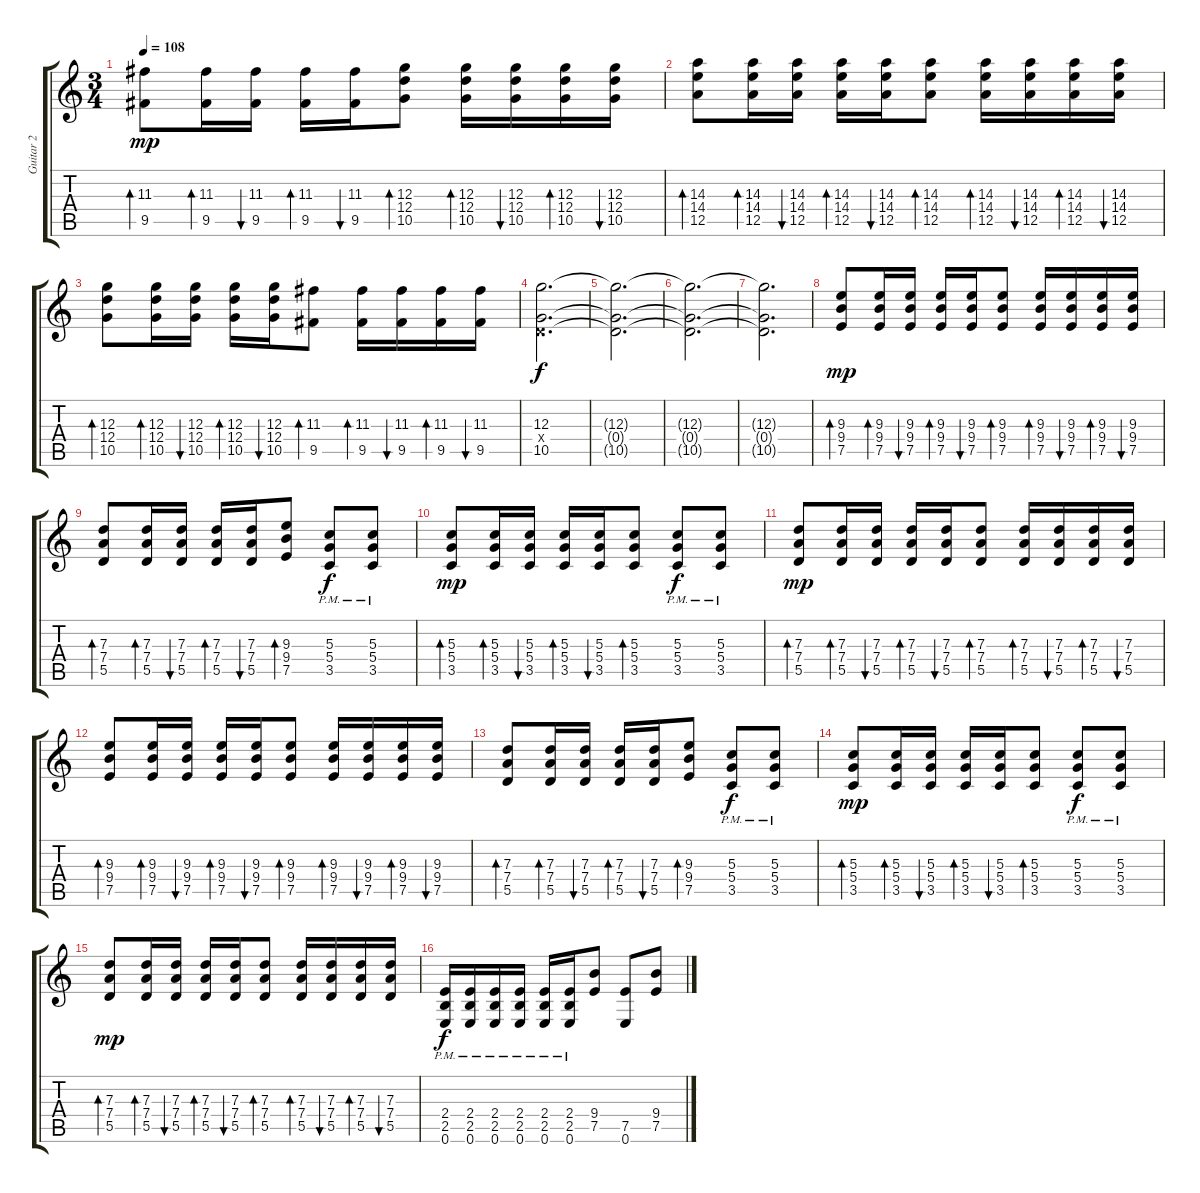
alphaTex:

\track ("Guitar 2" "Guitar 2") {instrument acousticguitarsteel}
\staff {score tabs}
\tuning (E4 B3 G3 D3 A2 E2) {hide}
\ts (3 4)
\tempo 108
\clef g2
\ks c
(11.3 9.5).8{bd 120 dy mp} (11.3 9.5).16{bd 120} (11.3 9.5).16{bu 120} (11.3 9.5).16{bd 120} (11.3 9.5).16{bu 120} (12.3 12.4 10.5).8{bd 120} (12.3 12.4 10.5).16{bd 120} (12.3 12.4 10.5).16{bu 120} (12.3 12.4 10.5).16{bd 120} (12.3 12.4 10.5).16{bu 120} |
(14.3 14.4 12.5).8{bd 120} (14.3 14.4 12.5).16{bd 120} (14.3 14.4 12.5).16{bu 120} (14.3 14.4 12.5).16{bd 120} (14.3 14.4 12.5).16{bu 120} (14.3 14.4 12.5).8{bd 120} (14.3 14.4 12.5).16{bd 120} (14.3 14.4 12.5).16{bu 120} (14.3 14.4 12.5).16{bd 120} (14.3 14.4 12.5).16{bu 120} |
(12.3 12.4 10.5).8{bd 120} (12.3 12.4 10.5).16{bd 120} (12.3 12.4 10.5).16{bu 120} (12.3 12.4 10.5).16{bd 120} (12.3 12.4 10.5).16{bu 120} (11.3 9.5).8{bd 120} (11.3 9.5).16{bd 120} (11.3 9.5).16{bu 120} (11.3 9.5).16{bd 120} (11.3 9.5).16{bu 120} |
(12.3 0.4{x} 10.5).2{d dy f} |
(12.3{t} 0.4{t} 10.5{t}).2{d} |
(12.3{t} 0.4{t} 10.5{t}).2{d} |
(12.3{t} 0.4{t} 10.5{t}).2{d} |
(9.3 9.4 7.5).8{bd 120 dy mp} (9.3 9.4 7.5).16{bd 120} (9.3 9.4 7.5).16{bu 120} (9.3 9.4 7.5).16{bd 120} (9.3 9.4 7.5).16{bu 120} (9.3 9.4 7.5).8{bd 120} (9.3 9.4 7.5).16{bd 120} (9.3 9.4 7.5).16{bu 120} (9.3 9.4 7.5).16{bd 120} (9.3 9.4 7.5).16{bu 120} |
(7.3 7.4 5.5).8{bd 120} (7.3 7.4 5.5).16{bd 120} (7.3 7.4 5.5).16{bu 120} (7.3 7.4 5.5).16{bd 120} (7.3 7.4 5.5).16{bu 120} (9.3 9.4 7.5).8{bd 120} (5.3{pm} 5.4{pm} 3.5{pm}).8{dy f} (5.3{pm} 5.4{pm} 3.5{pm}).8 |
(5.3 5.4 3.5).8{bd 120 dy mp} (5.3 5.4 3.5).16{bd 120} (5.3 5.4 3.5).16{bu 120} (5.3 5.4 3.5).16{bd 120} (5.3 5.4 3.5).16{bu 120} (5.3 5.4 3.5).8{bd 120} (5.3{pm} 5.4{pm} 3.5{pm}).8{dy f} (5.3{pm} 5.4{pm} 3.5{pm}).8 |
(7.3 7.4 5.5).8{bd 120 dy mp} (7.3 7.4 5.5).16{bd 120} (7.3 7.4 5.5).16{bu 120} (7.3 7.4 5.5).16{bd 120} (7.3 7.4 5.5).16{bu 120} (7.3 7.4 5.5).8{bd 120} (7.3 7.4 5.5).16{bd 120} (7.3 7.4 5.5).16{bu 120} (7.3 7.4 5.5).16{bd 120} (7.3 7.4 5.5).16{bu 120} |
(9.3 9.4 7.5).8{bd 120} (9.3 9.4 7.5).16{bd 120} (9.3 9.4 7.5).16{bu 120} (9.3 9.4 7.5).16{bd 120} (9.3 9.4 7.5).16{bu 120} (9.3 9.4 7.5).8{bd 120} (9.3 9.4 7.5).16{bd 120} (9.3 9.4 7.5).16{bu 120} (9.3 9.4 7.5).16{bd 120} (9.3 9.4 7.5).16{bu 120} |
(7.3 7.4 5.5).8{bd 120} (7.3 7.4 5.5).16{bd 120} (7.3 7.4 5.5).16{bu 120} (7.3 7.4 5.5).16{bd 120} (7.3 7.4 5.5).16{bu 120} (9.3 9.4 7.5).8{bd 120} (5.3{pm} 5.4{pm} 3.5{pm}).8{dy f} (5.3{pm} 5.4{pm} 3.5{pm}).8 |
(5.3 5.4 3.5).8{bd 120 dy mp} (5.3 5.4 3.5).16{bd 120} (5.3 5.4 3.5).16{bu 120} (5.3 5.4 3.5).16{bd 120} (5.3 5.4 3.5).16{bu 120} (5.3 5.4 3.5).8{bd 120} (5.3{pm} 5.4{pm} 3.5{pm}).8{dy f} (5.3{pm} 5.4{pm} 3.5{pm}).8 |
(7.3 7.4 5.5).8{bd 120 dy mp} (7.3 7.4 5.5).16{bd 120} (7.3 7.4 5.5).16{bu 120} (7.3 7.4 5.5).16{bd 120} (7.3 7.4 5.5).16{bu 120} (7.3 7.4 5.5).8{bd 120} (7.3 7.4 5.5).16{bd 120} (7.3 7.4 5.5).16{bu 120} (7.3 7.4 5.5).16{bd 120} (7.3 7.4 5.5).16{bu 120} |
(2.4{pm} 2.5{pm} 0.6{pm}).16{dy f} (2.4{pm} 2.5{pm} 0.6{pm}).16 (2.4{pm} 2.5{pm} 0.6{pm}).16 (2.4{pm} 2.5{pm} 0.6{pm}).16 (2.4{pm} 2.5{pm} 0.6{pm}).16 (2.4{pm} 2.5{pm} 0.6{pm}).16 (9.4 7.5).8 (7.5 0.6).8 (9.4 7.5).8
